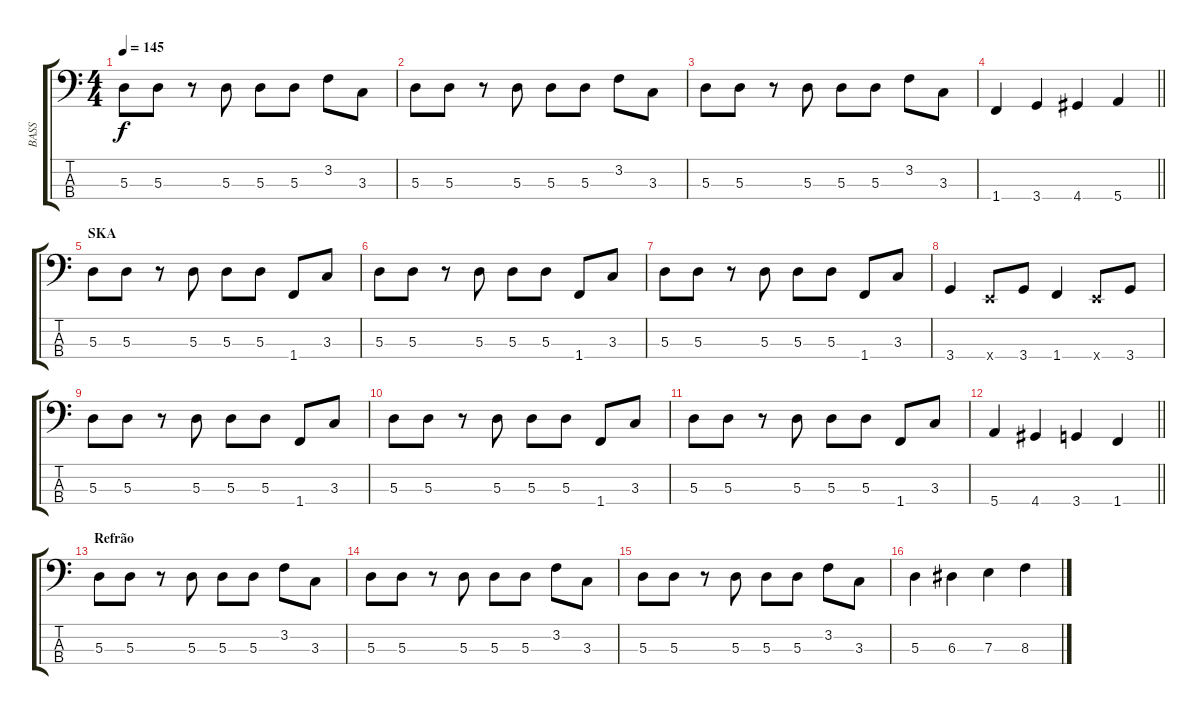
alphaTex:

\track ("BASS" "BASS") {instrument electricbassfinger}
\staff {score tabs}
\tuning (G2 D2 A1 E1) {hide}
\ts (4 4)
\tempo 145
\clef f4
\ks c
5.3.8{dy f} 5.3.8 r.8 5.3.8 5.3.8 5.3.8 3.2.8 3.3.8 |
5.3.8 5.3.8 r.8 5.3.8 5.3.8 5.3.8 3.2.8 3.3.8 |
5.3.8 5.3.8 r.8 5.3.8 5.3.8 5.3.8 3.2.8 3.3.8 |
\barLineRight lightlight
1.4.4 3.4.4 4.4.4 5.4.4 |
\section ("" "SKA")
5.3.8 5.3.8 r.8 5.3.8 5.3.8 5.3.8 1.4.8 3.3.8 |
5.3.8 5.3.8 r.8 5.3.8 5.3.8 5.3.8 1.4.8 3.3.8 |
5.3.8 5.3.8 r.8 5.3.8 5.3.8 5.3.8 1.4.8 3.3.8 |
3.4.4 0.4{x}.8 3.4.8 1.4.4 0.4{x}.8 3.4.8 |
5.3.8 5.3.8 r.8 5.3.8 5.3.8 5.3.8 1.4.8 3.3.8 |
5.3.8 5.3.8 r.8 5.3.8 5.3.8 5.3.8 1.4.8 3.3.8 |
5.3.8 5.3.8 r.8 5.3.8 5.3.8 5.3.8 1.4.8 3.3.8 |
\barLineRight lightlight
5.4.4{volume 16} 4.4.4 3.4.4 1.4.4 |
\section ("" "Refrão")
5.3.8{volume 13} 5.3.8 r.8 5.3.8 5.3.8 5.3.8 3.2.8 3.3.8 |
5.3.8 5.3.8 r.8 5.3.8 5.3.8 5.3.8 3.2.8 3.3.8 |
5.3.8 5.3.8 r.8 5.3.8 5.3.8 5.3.8 3.2.8 3.3.8 |
5.3.4 6.3.4 7.3.4 8.3.4
